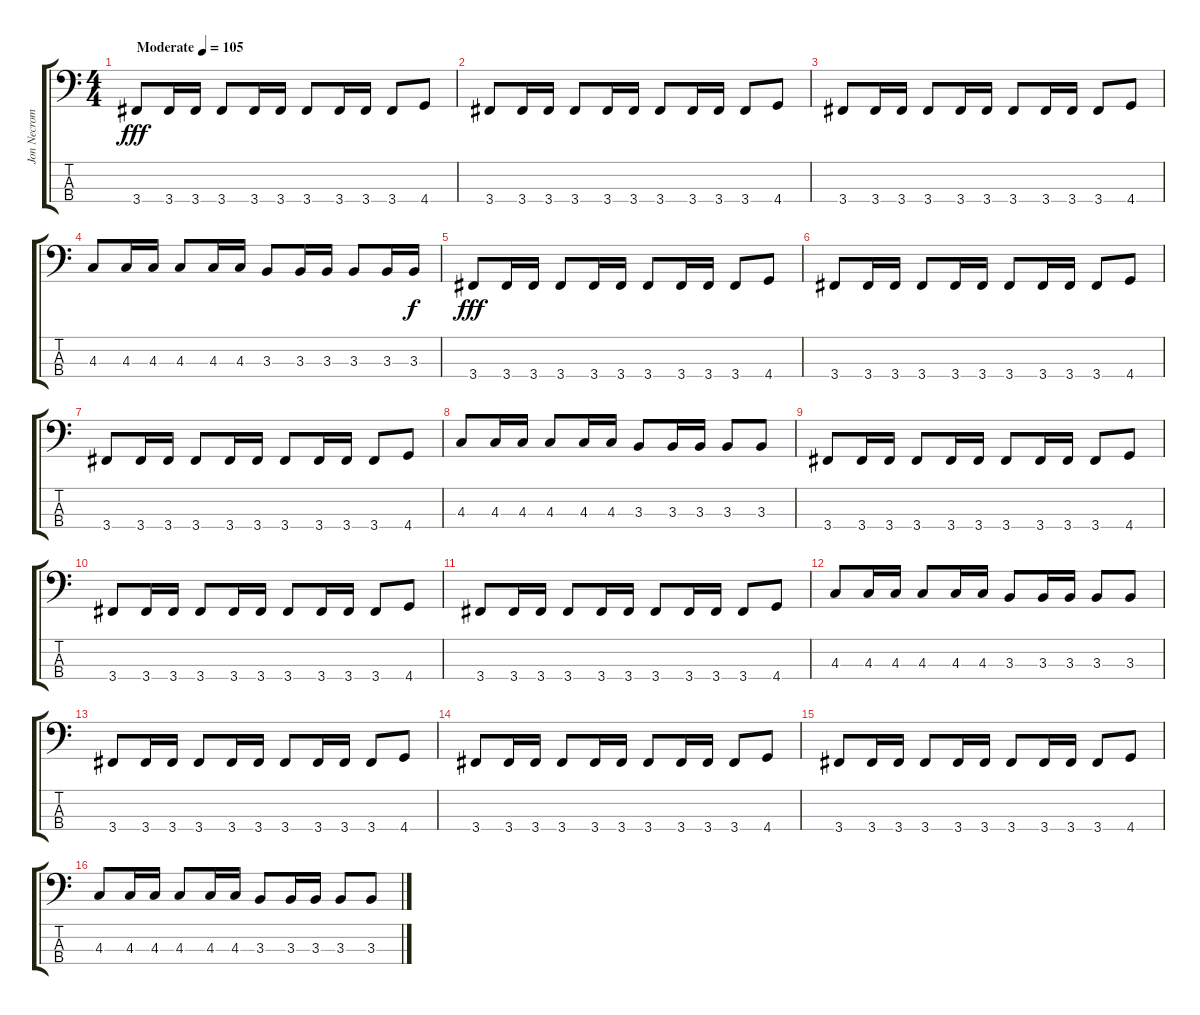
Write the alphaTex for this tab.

\track ("Jon Necromancer " "Jon Necrom") {solo instrument electricbassfinger}
\staff {score tabs}
\tuning (Gb2 Db2 Ab1 Eb1) {hide}
\ts (4 4)
\tempo (105 "Moderate")
\clef f4
\ks c
3.4.8{dy fff instrument electricbassfinger} 3.4.16 3.4.16 3.4.8 3.4.16 3.4.16 3.4.8 3.4.16 3.4.16 3.4.8 4.4.8 |
3.4.8 3.4.16 3.4.16 3.4.8 3.4.16 3.4.16 3.4.8 3.4.16 3.4.16 3.4.8 4.4.8 |
3.4.8 3.4.16 3.4.16 3.4.8 3.4.16 3.4.16 3.4.8 3.4.16 3.4.16 3.4.8 4.4.8 |
4.3.8 4.3.16 4.3.16 4.3.8 4.3.16 4.3.16 3.3.8 3.3.16 3.3.16 3.3.8 3.3.16 3.3.16{dy f} |
3.4.8{dy fff} 3.4.16 3.4.16 3.4.8 3.4.16 3.4.16 3.4.8 3.4.16 3.4.16 3.4.8 4.4.8 |
3.4.8 3.4.16 3.4.16 3.4.8 3.4.16 3.4.16 3.4.8 3.4.16 3.4.16 3.4.8 4.4.8 |
3.4.8 3.4.16 3.4.16 3.4.8 3.4.16 3.4.16 3.4.8 3.4.16 3.4.16 3.4.8 4.4.8 |
4.3.8 4.3.16 4.3.16 4.3.8 4.3.16 4.3.16 3.3.8 3.3.16 3.3.16 3.3.8 3.3.8 |
3.4.8 3.4.16 3.4.16 3.4.8 3.4.16 3.4.16 3.4.8 3.4.16 3.4.16 3.4.8 4.4.8 |
3.4.8 3.4.16 3.4.16 3.4.8 3.4.16 3.4.16 3.4.8 3.4.16 3.4.16 3.4.8 4.4.8 |
3.4.8 3.4.16 3.4.16 3.4.8 3.4.16 3.4.16 3.4.8 3.4.16 3.4.16 3.4.8 4.4.8 |
4.3.8 4.3.16 4.3.16 4.3.8 4.3.16 4.3.16 3.3.8 3.3.16 3.3.16 3.3.8 3.3.8 |
3.4.8 3.4.16 3.4.16 3.4.8 3.4.16 3.4.16 3.4.8 3.4.16 3.4.16 3.4.8 4.4.8 |
3.4.8 3.4.16 3.4.16 3.4.8 3.4.16 3.4.16 3.4.8 3.4.16 3.4.16 3.4.8 4.4.8 |
3.4.8 3.4.16 3.4.16 3.4.8 3.4.16 3.4.16 3.4.8 3.4.16 3.4.16 3.4.8 4.4.8 |
4.3.8 4.3.16 4.3.16 4.3.8 4.3.16 4.3.16 3.3.8 3.3.16 3.3.16 3.3.8 3.3.8
